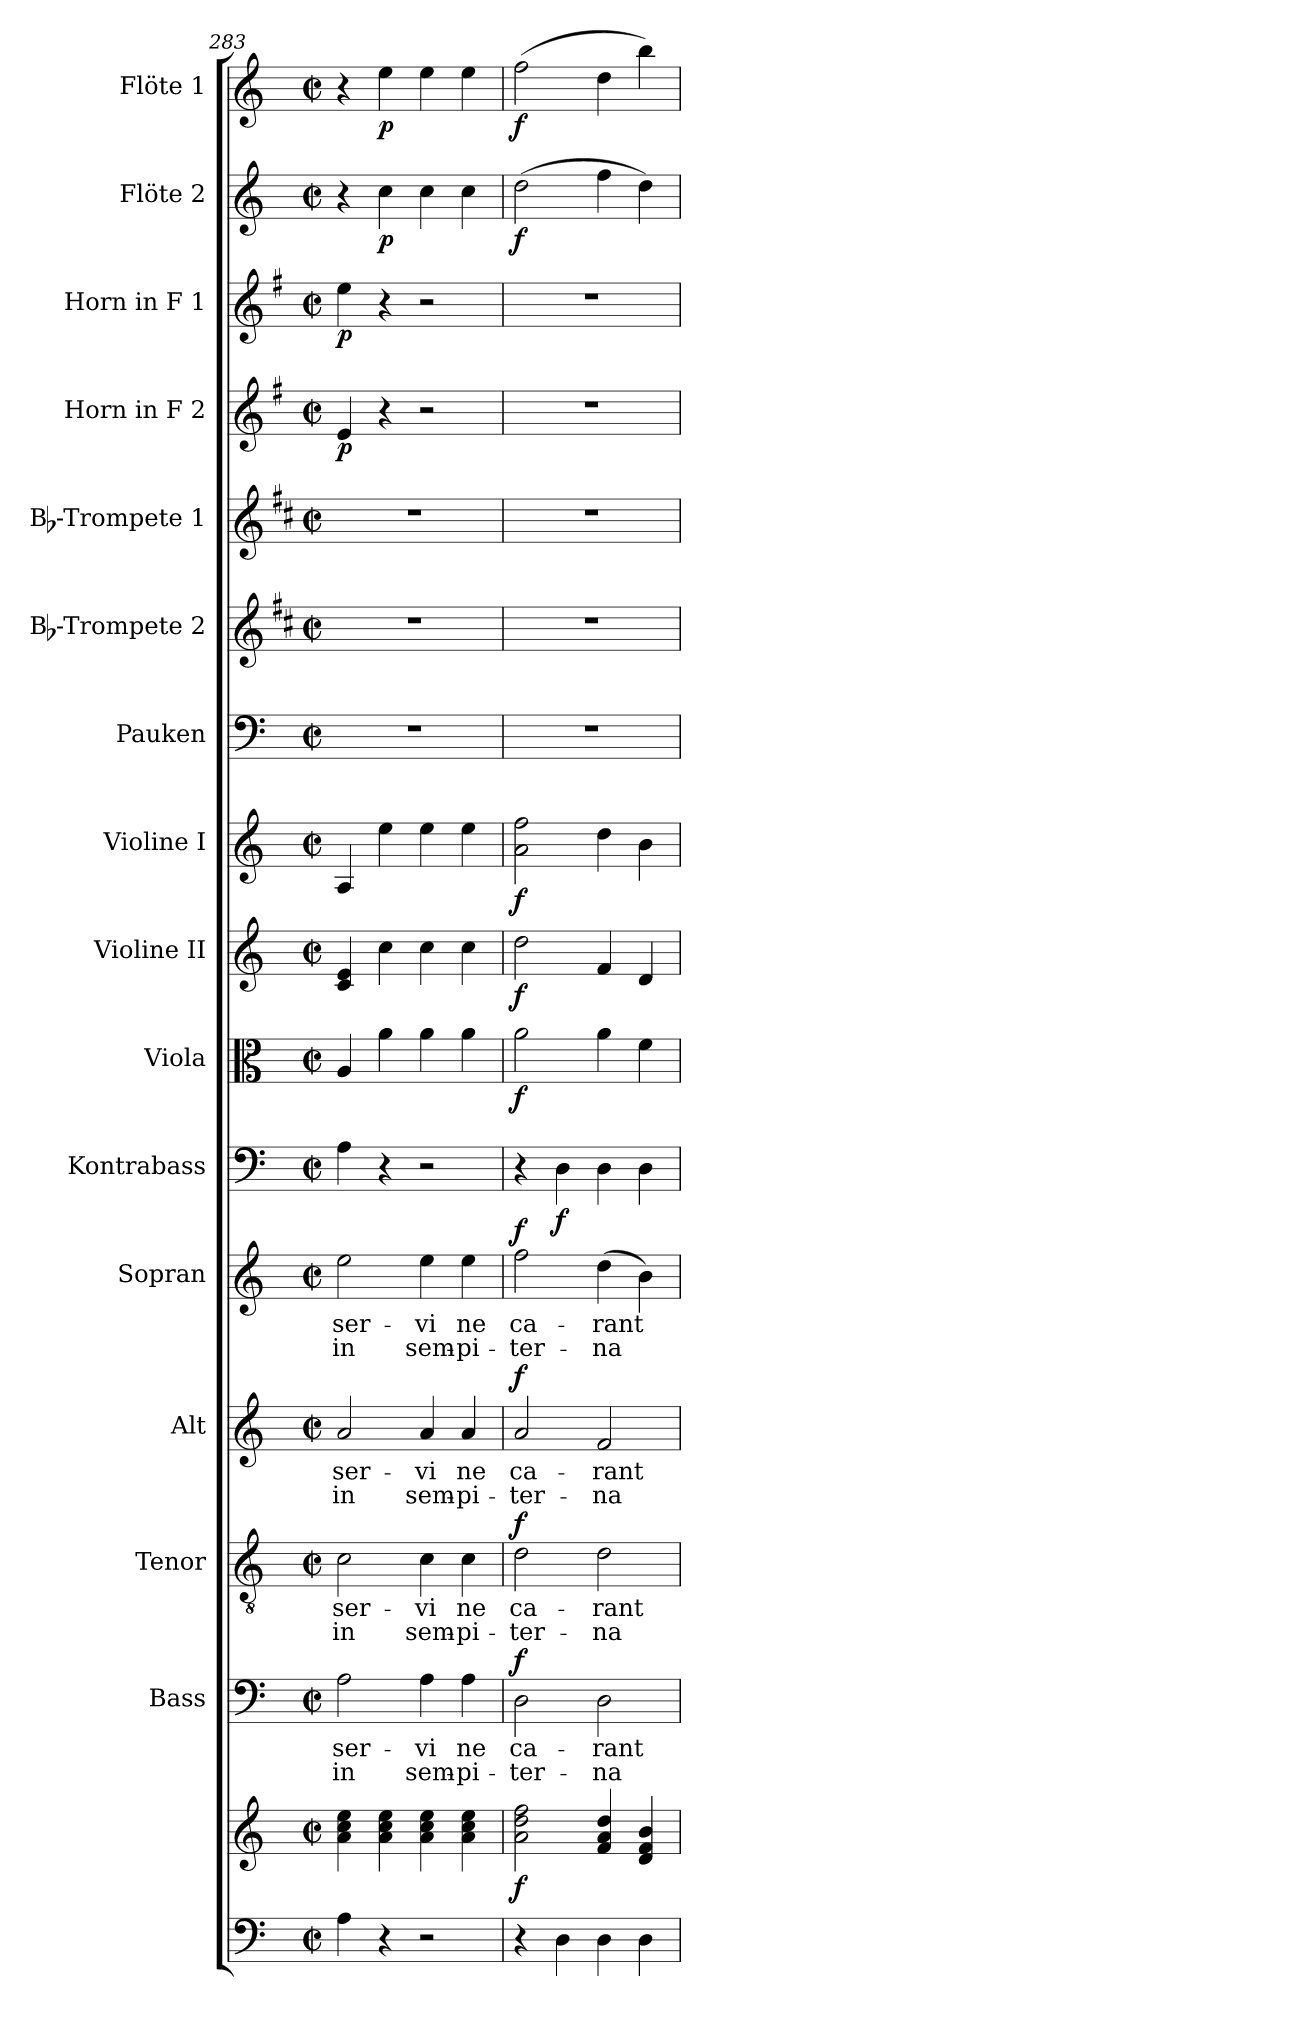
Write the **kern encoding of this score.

**kern	**kern	**dynam	**kern	**text	**text	**dynam	**kern	**text	**text	**dynam	**kern	**text	**text	**dynam	**kern	**text	**text	**dynam	**kern	**dynam	**kern	**dynam	**kern	**dynam	**kern	**dynam	**kern	**kern	**kern	**kern	**dynam	**kern	**dynam	**kern	**dynam	**kern	**dynam
*part16	*part16	*part16	*part15	*part15	*part15	*part15	*part14	*part14	*part14	*part14	*part13	*part13	*part13	*part13	*part12	*part12	*part12	*part12	*part11	*part11	*part10	*part10	*part9	*part9	*part8	*part8	*part7	*part6	*part5	*part4	*part4	*part3	*part3	*part2	*part2	*part1	*part1
*staff17	*staff16	*staff16/17	*staff15	*staff15	*staff15	*staff15	*staff14	*staff14	*staff14	*staff14	*staff13	*staff13	*staff13	*staff13	*staff12	*staff12	*staff12	*staff12	*staff11	*staff11	*staff10	*staff10	*staff9	*staff9	*staff8	*staff8	*staff7	*staff6	*staff5	*staff4	*staff4	*staff3	*staff3	*staff2	*staff2	*staff1	*staff1
*	*	*	*I"Bass	*	*	*	*I"Tenor	*	*	*	*I"Alt	*	*	*	*I"Sopran	*	*	*	*I"Kontrabass	*	*I"Viola	*	*I"Violine II	*	*I"Violine I	*	*I"Pauken	*I"Bb-Trompete 2	*I"Bb-Trompete 1	*I"Horn in F 2	*	*I"Horn in F 1	*	*I"Flöte 2	*	*I"Flöte 1	*
*	*	*	*I'B.	*	*	*	*I'T.	*	*	*	*I'A.	*	*	*	*I'S.	*	*	*	*I'Kb.	*	*I'Vla.	*	*I'Vl. II	*	*I'Vl. I	*	*I'Pk.	*I'Bb Trp. 2	*I'Bb Trp. 1	*	*	*	*	*I'Fl. 2	*	*I'Fl. 1	*
*clefF4	*clefG2	*	*clefF4	*	*	*	*clefGv2	*	*	*	*clefG2	*	*	*	*clefG2	*	*	*	*clefF4	*	*clefC3	*	*clefG2	*	*clefG2	*	*clefF4	*clefG2	*clefG2	*clefG2	*	*clefG2	*	*clefG2	*	*clefG2	*
*	*	*	*	*	*	*	*	*	*	*	*	*	*	*	*	*	*	*	*ITrd7c12	*	*	*	*	*	*	*	*	*ITrd1c2	*ITrd1c2	*ITrd4c7	*	*ITrd4c7	*	*	*	*	*
*k[]	*k[]	*	*k[]	*	*	*	*k[]	*	*	*	*k[]	*	*	*	*k[]	*	*	*	*k[]	*	*k[]	*	*k[]	*	*k[]	*	*k[]	*k[]	*k[]	*k[]	*	*k[]	*	*k[]	*	*k[]	*
*C:	*C:	*	*C:	*	*	*	*C:	*	*	*	*C:	*	*	*	*C:	*	*	*	*C:	*	*C:	*	*C:	*	*C:	*	*C:	*C:	*C:	*C:	*	*C:	*	*C:	*	*C:	*
*M2/2	*M2/2	*	*M2/2	*	*	*	*M2/2	*	*	*	*M2/2	*	*	*	*M2/2	*	*	*	*M2/2	*	*M2/2	*	*M2/2	*	*M2/2	*	*M2/2	*M2/2	*M2/2	*M2/2	*	*M2/2	*	*M2/2	*	*M2/2	*
*met(c|)	*met(c|)	*	*met(c|)	*	*	*	*met(c|)	*	*	*	*met(c|)	*	*	*	*met(c|)	*	*	*	*met(c|)	*	*met(c|)	*	*met(c|)	*	*met(c|)	*	*met(c|)	*met(c|)	*met(c|)	*met(c|)	*	*met(c|)	*	*met(c|)	*	*met(c|)	*
=283	=283	=283	=283	=283	=283	=283	=283	=283	=283	=283	=283	=283	=283	=283	=283	=283	=283	=283	=283	=283	=283	=283	=283	=283	=283	=283	=283	=283	=283	=283	=283	=283	=283	=283	=283	=283	=283
!	!	!	!	!LO:LY:b	!LO:LY:b	!	!	!LO:LY:b	!LO:LY:b	!	!	!LO:LY:b	!LO:LY:b	!	!	!LO:LY:b	!LO:LY:b	!	!	!	!	!	!	!	!	!	!	!	!	!	!LO:DY:b	!	!LO:DY:b	!	!	!	!
4A\	4a\ 4cc\ 4ee\	.	2A\	ser-	in	.	2c\	ser-	in	.	2a/	ser-	in	.	2ee\	ser-	in	.	4AA\	.	4A/	.	4c/ 4e/	.	4A/	.	1r	1r	1r	4A/	p	4a\	p	4r	.	4r	.
!	!	!	!	!	!	!	!	!	!	!	!	!	!	!	!	!	!	!	!	!	!	!	!	!	!	!	!	!	!	!	!	!	!	!	!LO:DY:b	!	!LO:DY:b
4r	4a\ 4cc\ 4ee\	.	.	.	.	.	.	.	.	.	.	.	.	.	.	.	.	.	4r	.	4a\	.	4cc\	.	4ee\	.	.	.	.	4r	.	4r	.	4cc\	p	4ee\	p
!	!	!	!	!LO:LY:b	!LO:LY:b	!	!	!LO:LY:b	!LO:LY:b	!	!	!LO:LY:b	!LO:LY:b	!	!	!LO:LY:b	!LO:LY:b	!	!	!	!	!	!	!	!	!	!	!	!	!	!	!	!	!	!	!	!
2r	4a\ 4cc\ 4ee\	.	4A\	-vi	sem-	.	4c\	-vi	sem-	.	4a/	-vi	sem-	.	4ee\	-vi	sem-	.	2r	.	4a\	.	4cc\	.	4ee\	.	.	.	.	2r	.	2r	.	4cc\	.	4ee\	.
!	!	!	!	!LO:LY:b	!LO:LY:b	!	!	!LO:LY:b	!LO:LY:b	!	!	!LO:LY:b	!LO:LY:b	!	!	!LO:LY:b	!LO:LY:b	!	!	!	!	!	!	!	!	!	!	!	!	!	!	!	!	!	!	!	!
.	4a\ 4cc\ 4ee\	.	4A\	ne	-pi-	.	4c\	ne	-pi-	.	4a/	ne	-pi-	.	4ee\	ne	-pi-	.	.	.	4a\	.	4cc\	.	4ee\	.	.	.	.	.	.	.	.	4cc\	.	4ee\	.
=284	=284	=284	=284	=284	=284	=284	=284	=284	=284	=284	=284	=284	=284	=284	=284	=284	=284	=284	=284	=284	=284	=284	=284	=284	=284	=284	=284	=284	=284	=284	=284	=284	=284	=284	=284	=284	=284
!	!	!LO:DY:b	!	!LO:LY:b	!LO:LY:b	!LO:DY:a	!	!LO:LY:b	!LO:LY:b	!LO:DY:a	!	!LO:LY:b	!LO:LY:b	!LO:DY:a	!	!LO:LY:b	!LO:LY:b	!LO:DY:a	!	!	!	!LO:DY:b	!	!LO:DY:b	!	!LO:DY:b	!	!	!	!	!	!	!	!	!LO:DY:b	!	!LO:DY:b
4r	2a\ 2dd\ 2ff\	f	2D\	ca-	-ter-	f	2d\	ca-	-ter-	f	2a/	ca-	-ter-	f	2ff\	ca-	-ter-	f	4r	.	2a\	f	2dd\	f	2a\ 2ff\	f	1r	1r	1r	1r	.	1r	.	(>2dd\	f	(>2ff\	f
!	!	!	!	!	!	!	!	!	!	!	!	!	!	!	!	!	!	!	!	!LO:DY:b	!	!	!	!	!	!	!	!	!	!	!	!	!	!	!	!	!
4D\	.	.	.	.	.	.	.	.	.	.	.	.	.	.	.	.	.	.	4DD\	f	.	.	.	.	.	.	.	.	.	.	.	.	.	.	.	.	.
!	!	!	!	!LO:LY:b	!LO:LY:b	!	!	!LO:LY:b	!LO:LY:b	!	!	!LO:LY:b	!LO:LY:b	!	!	!LO:LY:b	!LO:LY:b	!	!	!	!	!	!	!	!	!	!	!	!	!	!	!	!	!	!	!	!
4D\	4f/ 4a/ 4dd/	.	2D\	-rant	-na	.	2d\	-rant	-na	.	2f/	-rant	-na	.	(>4dd\	-rant	-na	.	4DD\	.	4a\	.	4f/	.	4dd\	.	.	.	.	.	.	.	.	4ff\	.	4dd\	.
4D\	4d/ 4f/ 4b/	.	.	.	.	.	.	.	.	.	.	.	.	.	4b\)	.	.	.	4DD\	.	4f\	.	4d/	.	4b\	.	.	.	.	.	.	.	.	4dd\)	.	4bb\)	.
=	=	=	=	=	=	=	=	=	=	=	=	=	=	=	=	=	=	=	=	=	=	=	=	=	=	=	=	=	=	=	=	=	=	=	=	=	=
*-	*-	*-	*-	*-	*-	*-	*-	*-	*-	*-	*-	*-	*-	*-	*-	*-	*-	*-	*-	*-	*-	*-	*-	*-	*-	*-	*-	*-	*-	*-	*-	*-	*-	*-	*-	*-	*-
